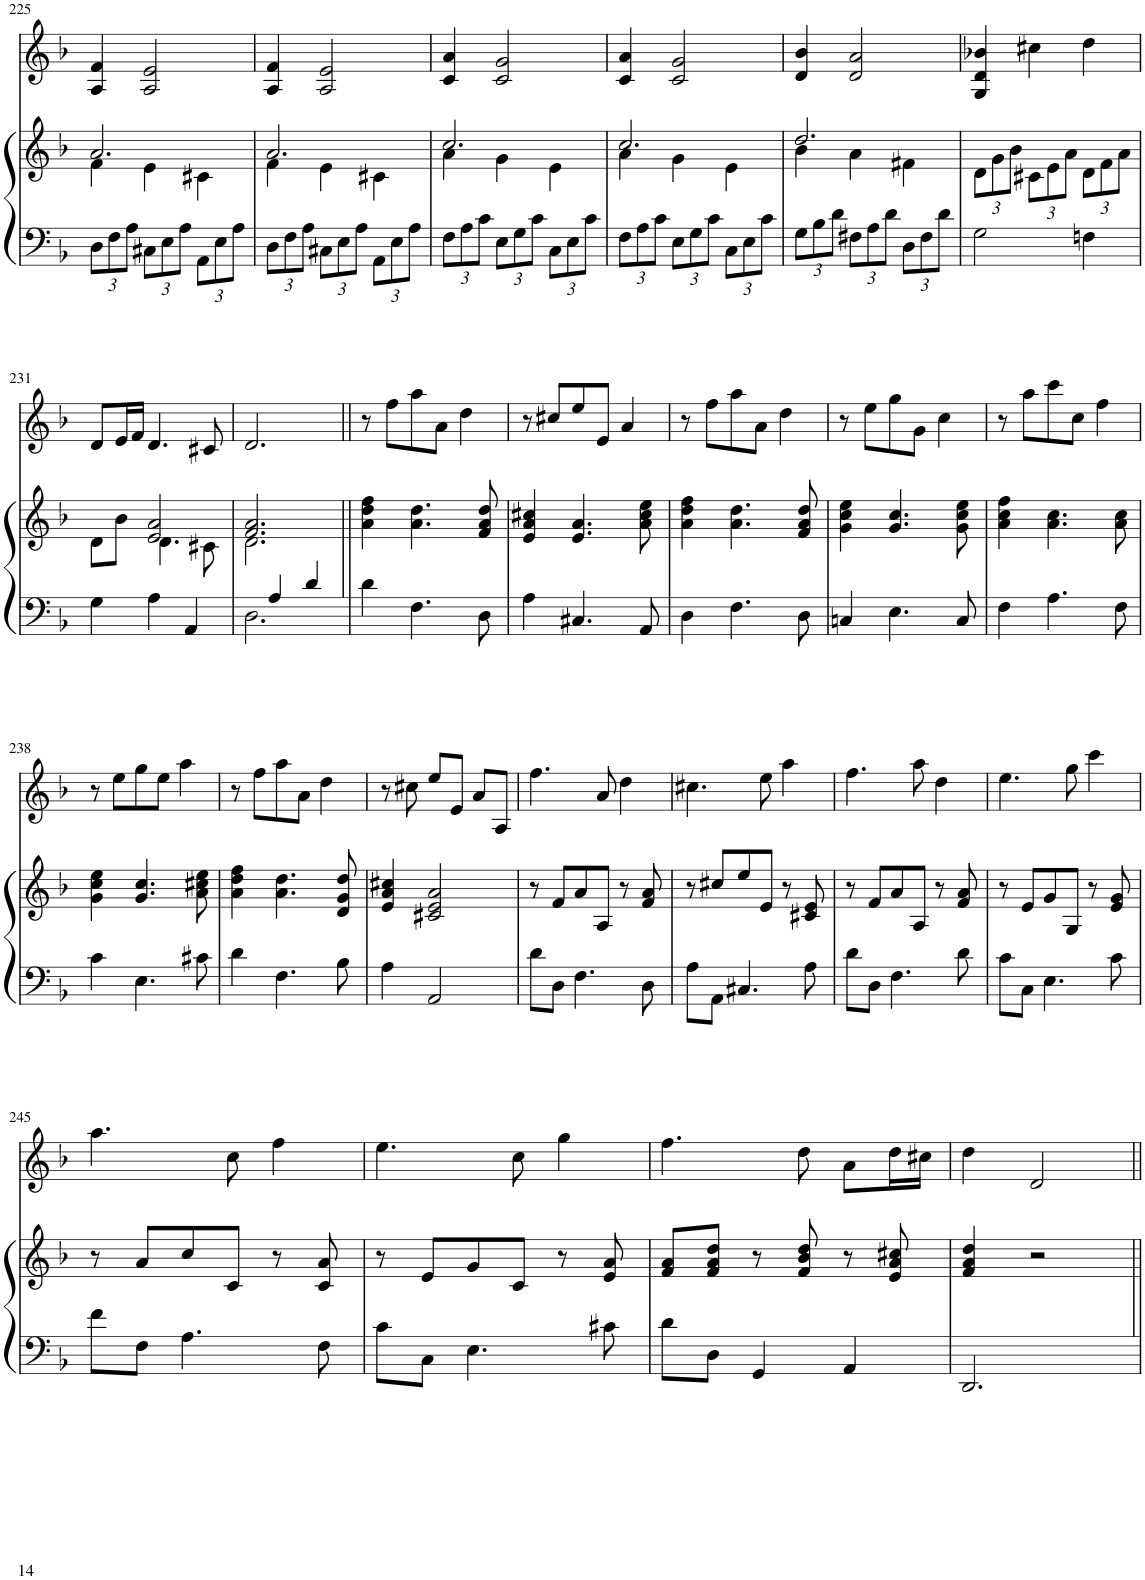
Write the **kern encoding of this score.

**kern	**kern	**kern
*part2	*part2	*part1
*staff3	*staff2	*staff1
*I"Harpsichord	*	*I"Violin
*I'Hpschd	*	*I'Vln
!!LO:PB:g=z
*clefF4	*clefG2	*clefG2
*k[b-]	*k[b-]	*k[b-]
*M3/4	*M3/4	*M3/4
*Xbrackettup	*	*
=225	=225	=225
*	*^	*
12D\L	2.a/	4f\	4A/ 4f/
12F\	.	.	.
12A\J	.	.	.
12C#X\L	.	4e\	2A/ 2e/
12E\	.	.	.
12A\J	.	.	.
12AA\L	.	4c#X\	.
12E\	.	.	.
12A\J	.	.	.
=226	=226	=226	=226
12D\L	2.a/	4f\	4A/ 4f/
12F\	.	.	.
12A\J	.	.	.
12C#X\L	.	4e\	2A/ 2e/
12E\	.	.	.
12A\J	.	.	.
12AA\L	.	4c#X\	.
12E\	.	.	.
12A\J	.	.	.
=227	=227	=227	=227
12F\L	2.cc/	4a\	4c/ 4a/
12A\	.	.	.
12c\J	.	.	.
12E\L	.	4g\	2c/ 2g/
12G\	.	.	.
12c\J	.	.	.
12C\L	.	4e\	.
12E\	.	.	.
12c\J	.	.	.
=228	=228	=228	=228
12F\L	2.cc/	4a\	4c/ 4a/
12A\	.	.	.
12c\J	.	.	.
12E\L	.	4g\	2c/ 2g/
12G\	.	.	.
12c\J	.	.	.
12C\L	.	4e\	.
12E\	.	.	.
12c\J	.	.	.
=229	=229	=229	=229
12G\L	2.dd/	4b-\	4d/ 4b-/
12B-\	.	.	.
12d\J	.	.	.
12F#X\L	.	4a\	2d/ 2a/
12A\	.	.	.
12d\J	.	.	.
12D\L	.	4f#X\	.
12F#\	.	.	.
12d\J	.	.	.
=230	=230	=230	=230
*	*	*Xbrackettup	*
2G\	2.ryy	12d\L	4G/ 4d/ 4b-X/
.	.	12g\	.
.	.	12b-\J	.
.	.	12c#X\L	4cc#X\
.	.	12e\	.
.	.	12a\J	.
4Fn\	.	12d\L	4dd\
.	.	12f\	.
.	.	12a\J	.
!!LO:LB:g=z
=231	=231	=231	=231
4G\	4ryy	8d\L	8d/L
.	.	8b-\J	16e/L
.	.	.	16f/JJ
4A\	2e/ 2a/	4.d\	4.d/
4AA/	.	.	.
.	.	8c#X\	8c#X/
=232	=232	=232	=232
*^	*	*	*
4ryy	2.D\	2.f/ 2.a/	2.d\	2.d/
4A/	.	.	.	.
4d/	.	.	.	.
*v	*v	*	*	*
*	*v	*v	*
=233||	=233||	=233||
4d\	4a\ 4dd\ 4ff\	8r
.	.	8ff\L
4.F\	4.a\ 4.dd\	8aa\
.	.	8a\J
.	.	4dd\
8D\	8f/ 8a/ 8dd/	.
=234	=234	=234
4A\	4e/ 4a/ 4cc#X/	8r
.	.	8cc#X/L
4.C#X/	4.e/ 4.a/	8ee/
.	.	8e/J
.	.	4a/
8AA/	8a\ 8cc#\ 8ee\	.
=235	=235	=235
4D\	4a\ 4dd\ 4ff\	8r
.	.	8ff\L
4.F\	4.a\ 4.dd\	8aa\
.	.	8a\J
.	.	4dd\
8D\	8f/ 8a/ 8dd/	.
=236	=236	=236
4Cn/	4g\ 4cc\ 4ee\	8r
.	.	8ee\L
4.E\	4.g/ 4.cc/	8gg\
.	.	8g\J
.	.	4cc\
8C/	8g\ 8cc\ 8ee\	.
=237	=237	=237
4F\	4a\ 4cc\ 4ff\	8r
.	.	8aa\L
4.A\	4.a\ 4.cc\	8ccc\
.	.	8cc\J
.	.	4ff\
8F\	8a\ 8cc\	.
!!LO:LB:g=z
=238	=238	=238
4c\	4g\ 4cc\ 4ee\	8r
.	.	8ee\L
4.E\	4.g/ 4.cc/	8gg\
.	.	8ee\J
.	.	4aa\
8c#X\	8a\ 8cc#X\ 8ee\	.
=239	=239	=239
4d\	4a\ 4dd\ 4ff\	8r
.	.	8ff\L
4.F\	4.a\ 4.dd\	8aa\
.	.	8a\J
.	.	4dd\
8B-\	8d/ 8g/ 8dd/	.
=240	=240	=240
4A\	4e/ 4a/ 4cc#X/	8r
.	.	8cc#X\
2AA/	2c#X/ 2e/ 2a/	8ee/L
.	.	8e/J
.	.	8a/L
.	.	8A/J
=241	=241	=241
8d\L	8r	4.ff\
8D\J	8f/L	.
4.F\	8a/	.
.	8A/J	8a/
.	8r	4dd\
8D\	8f/ 8a/	.
=242	=242	=242
8A\L	8r	4.cc#X\
8AA\J	8cc#X/L	.
4.C#X/	8ee/	.
.	8e/J	8ee\
.	8r	4aa\
8A\	8c#X/ 8e/	.
=243	=243	=243
8d\L	8r	4.ff\
8D\J	8f/L	.
4.F\	8a/	.
.	8A/J	8aa\
.	8r	4dd\
8d\	8f/ 8a/	.
=244	=244	=244
8c\L	8r	4.ee\
8C\J	8e/L	.
4.E\	8g/	.
.	8G/J	8gg\
.	8r	4ccc\
8c\	8e/ 8g/	.
!!LO:LB:g=z
=245	=245	=245
8f\L	8r	4.aa\
8F\J	8a/L	.
4.A\	8cc/	.
.	8c/J	8cc\
.	8r	4ff\
8F\	8c/ 8a/	.
=246	=246	=246
8c\L	8r	4.ee\
8C\J	8e/L	.
4.E\	8g/	.
.	8c/J	8cc\
.	8r	4gg\
8c#X\	8e/ 8a/	.
=247	=247	=247
8d\L	8f/ 8a/L	4.ff\
8D\J	8f/ 8a/ 8dd/J	.
4GG/	8r	.
.	8f/ 8b-/ 8dd/	8dd\
4AA/	8r	8a\L
.	8e/ 8a/ 8cc#X/	16dd\L
.	.	16cc#X\JJ
=248	=248	=248
2.DD/	4f/ 4a/ 4dd/	4dd\
.	2r	2d/
=||	=||	=||
*-	*-	*-
